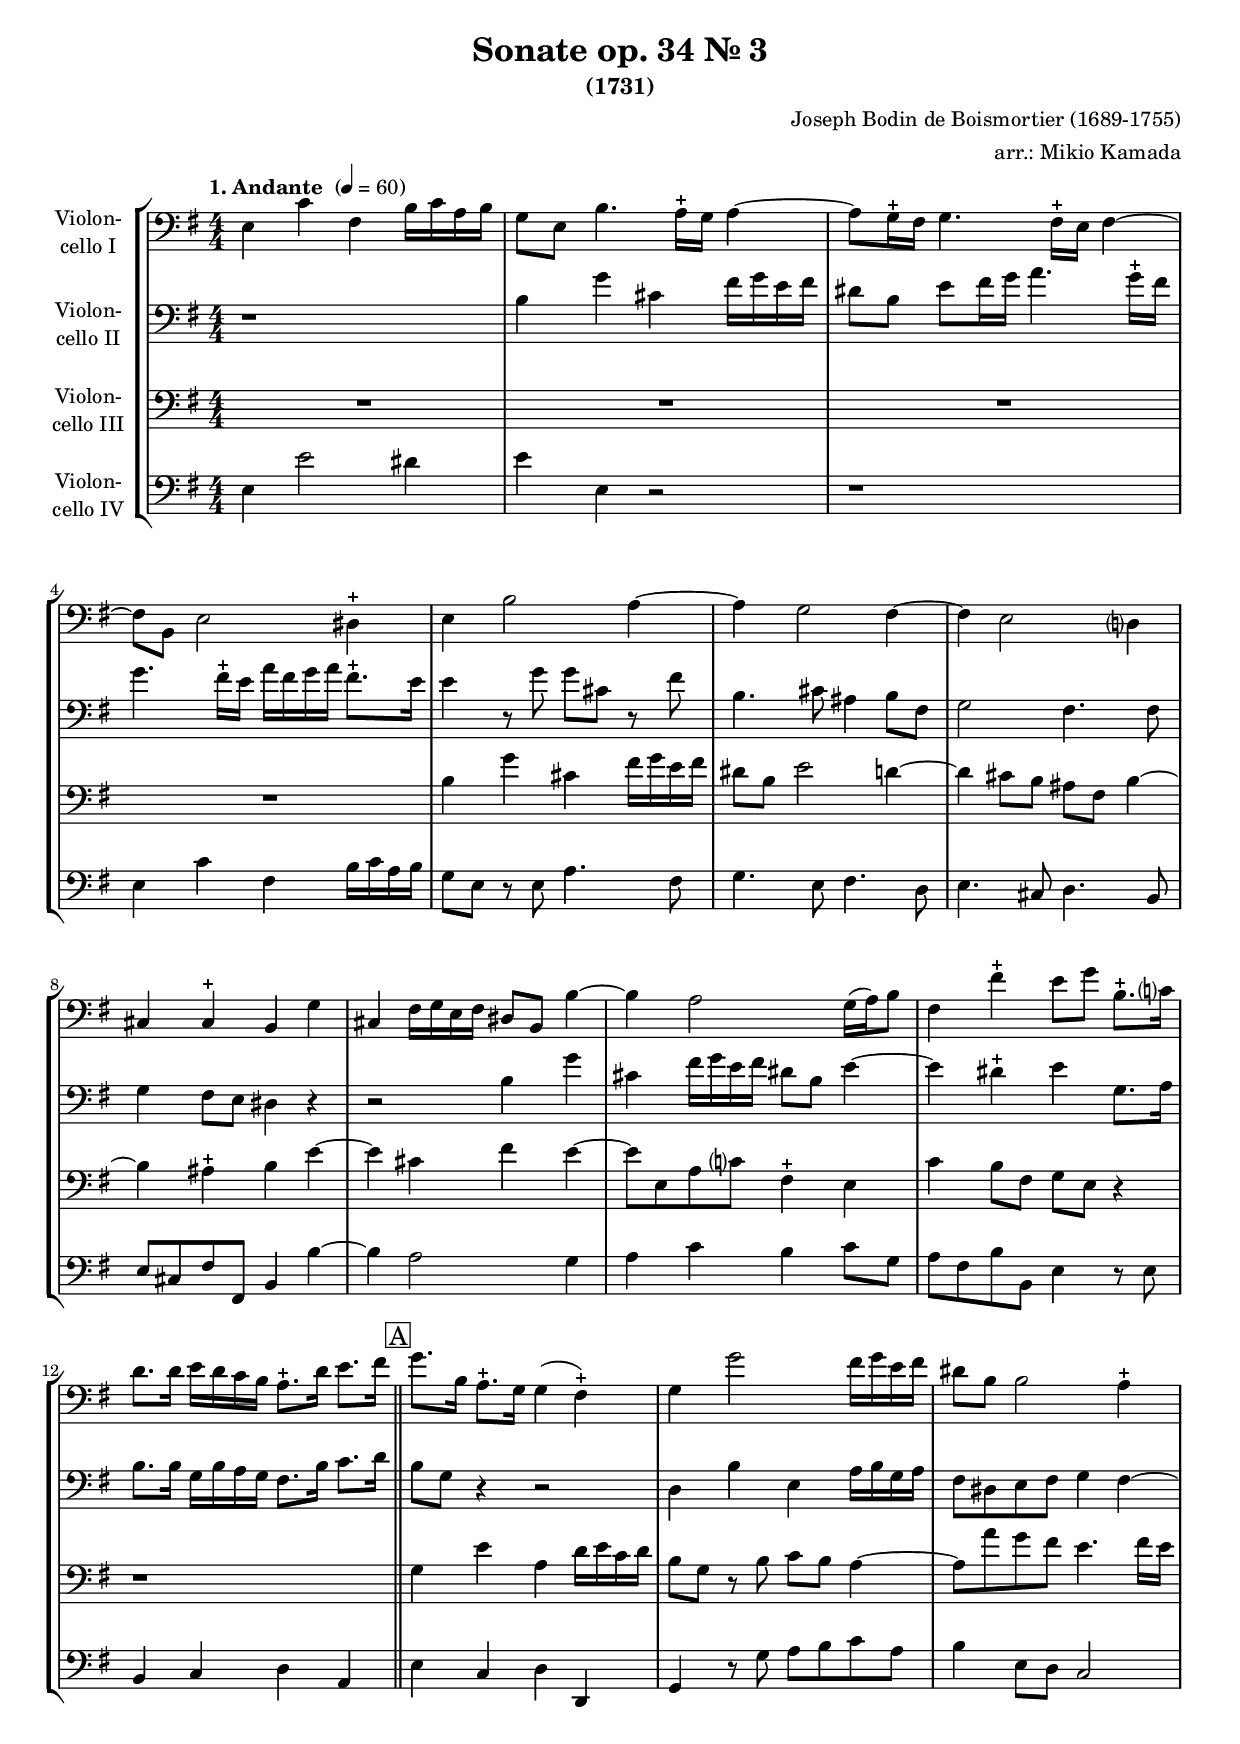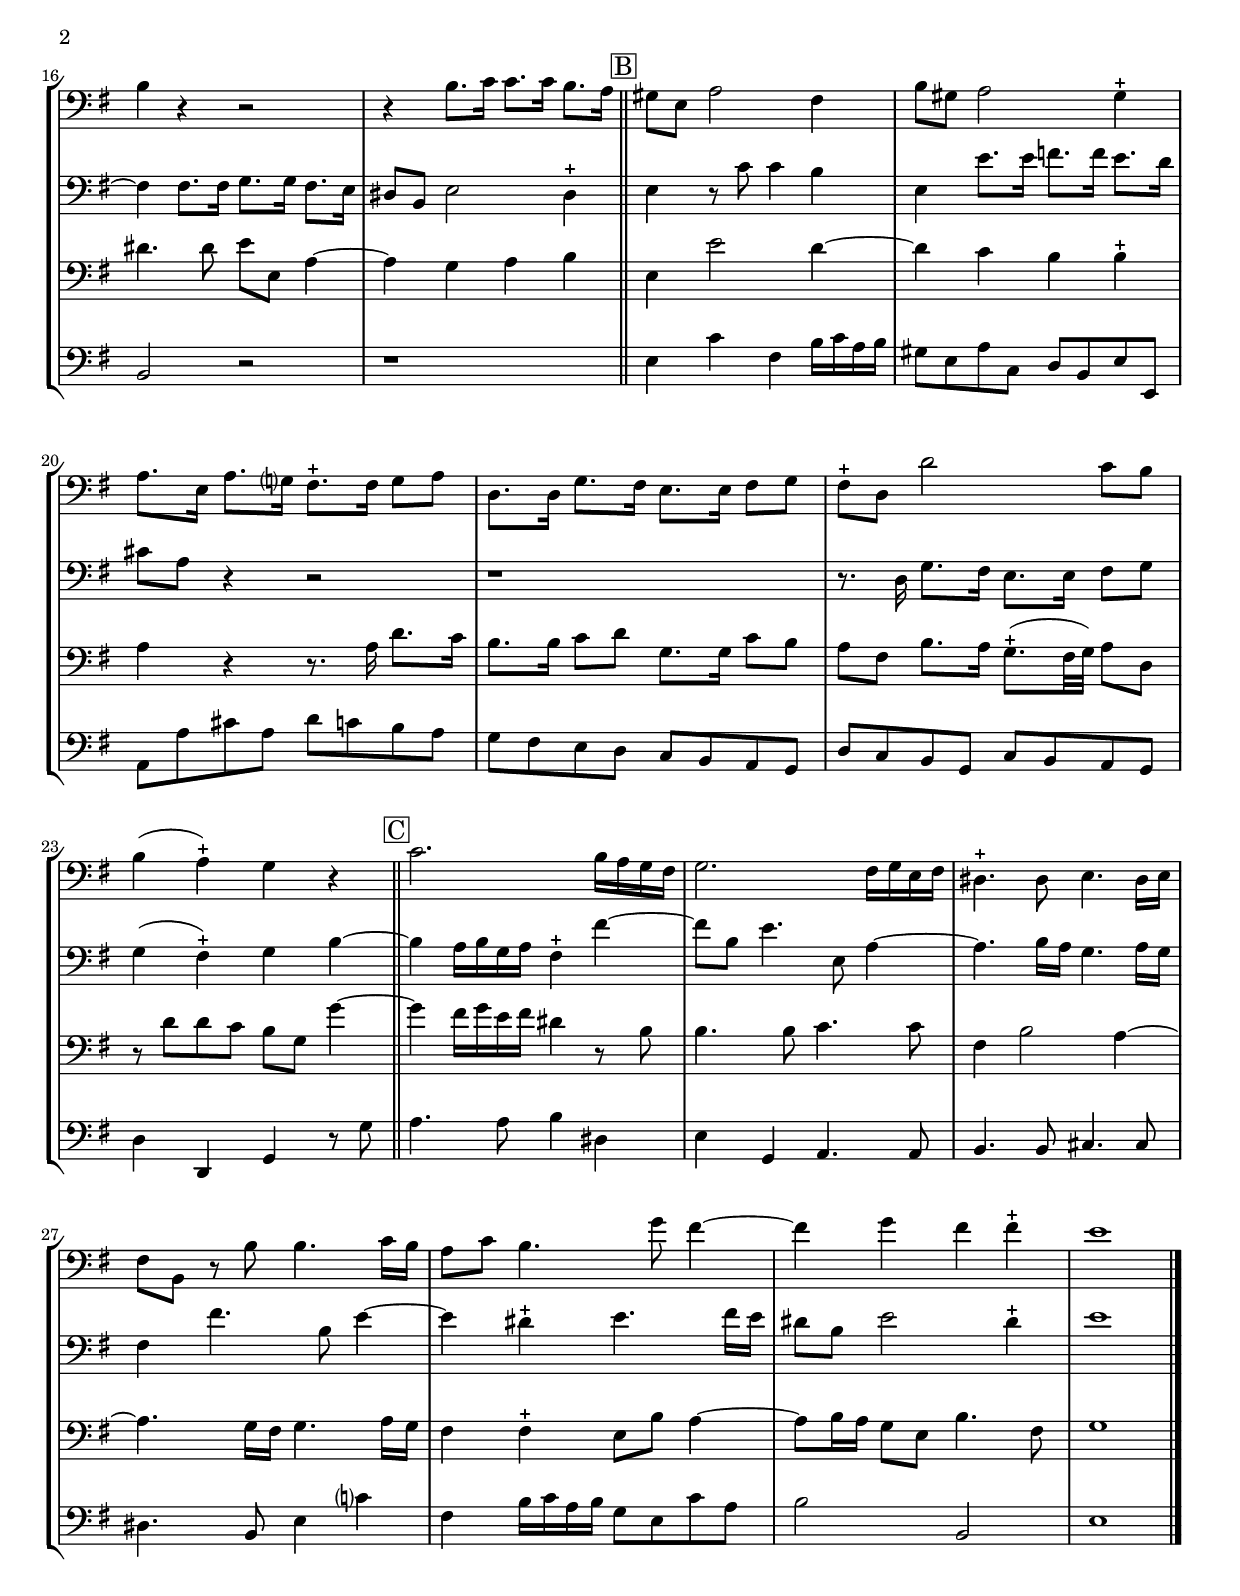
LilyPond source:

\version "2.14.2"
\include "deutsch.ly"

#(set-global-staff-size 18)

\header {
  title    = "Sonate op. 34 Nr. 3"
  subtitle = "(1731)"
  composer = "Joseph Bodin de Boismortier (1689-1755)"
  arranger = "arr.: Mikio Kamada"
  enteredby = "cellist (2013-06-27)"
}

voiceconsts = {
  \key g \major
  \clef "bass"
  \numericTimeSignature
  \compressFullBarRests
  \set tupletSpannerDuration = #(ly:make-moment 1 4)
}

%minstr = "harpsichord"
mihi = "clarinet"
%minstr = "accordion"
milo = "bassoon"

introa = { \tempo "1. Andante " 4=60 \time 4/4 }

boxa = { \bar "||" \mark \markup \box "A" }
boxb = { \bar "||" \mark \markup \box "B" }
boxc = { \bar "||" \mark \markup \box "C" }

va = \relative c {
  \voiceconsts

  \introa
  e4 c' fis, h16 c a h
  g8 e h'4. a16-+ g a4~
  a8 g16-+ fis g4. fis16-+ e fis4~
  fis8 h, e2 dis4-+
  e h'2 a4~
  a g2 fis4~

  fis e2 d?4
  cis cis-+ h g'
  cis, fis16 g e fis dis8 h h'4~
  h a2 g16( a) h8
  fis4 fis'-+ e8 g h,8.-+ c?16
  d8. d16 e d c h a8.-+ d16 e8. fis16 \boxa

  g8. h,16 a8.-+ g16 g4( fis)-+
  g g'2 fis16 g e fis
  dis8 h h2 a4-+
  h r r2
  r4 h8. c16 c8. c16 h8. a16 \boxb
  gis8 e a2 fis4

  h8 gis a2 gis4-+
  a8. e16 a8. g?16 fis8.-+ fis16 g8 a
  d,8. d16 g8. fis16 e8. e16 fis8 g
  fis-+ d d'2 c8 h
  h4( a)-+ g r \boxc
  c2. h16 a g fis

  g2. fis16 g e fis
  dis4.-+ dis8 e4. dis16 e
  fis8 h, r h' h4. c16 h
  a8 c h4. g'8 fis4~
  fis g fis fis-+
  e1 \bar "|."
}

vb = \relative c' {
  \voiceconsts

  \introa
  r1
  h4 g' cis, fis16 g e fis
  dis8 h e fis16 g a4. g16-+ fis
  g4. fis16-+ e a fis g a fis8.-+ e16
  e4 r8 g g cis, r fis
  h,4. cis8 ais4 h8 fis

  g2 fis4. fis8
  g4 fis8 e dis4 r
  r2 h'4 g'
  cis, fis16 g e fis dis8 h e4~
  e dis-+ e g,8. a16
  h8. h16 g h a g fis8. h16 c8. d16 \boxa

  h8 g r4 r2
  d4 h' e, a16 h g a
  fis8 dis e fis g4 fis~
  fis fis8. fis16 g8. g16 fis8. e16
  dis8 h e2 dis4-+ \boxb
  e r8 c' c4 h

  e, e'8. e16 f8. f16 e8. d16
  cis8 a r4 r2
  r1
  r8. d,16 g8. fis16 e8. e16 fis8 g
  g4( fis)-+ g h~ \boxc
  h a16 h g a fis4-+ fis'~

  fis8 h, e4. e,8 a4~
  a4. h16 a g4. a16 g
  fis4 fis'4. h,8 e4~
  e dis-+ e4. fis16 e
  dis8 h e2 dis4-+
  e1 \bar "|."
}

vc = \relative c' {
  \voiceconsts

  \introa
  R1*4
  h4 g' cis, fis16 g e fis
  dis8 h e2 d4~

  d cis8 h ais fis h4~
  h ais-+ h e~
  e cis fis e~
  e8 e, a c? fis,4-+ e
  c' h8 fis g e r4
  r1 \boxa

  g4 e' a, d16 e c d
  h8 g r h c h a4~
  a8 a' g fis e4. fis16 e
  dis4. dis8 e e, a4~
  a g a h \boxb
  e, e'2 d4~

  d c h h-+
  a r r8. a16 d8. c16
  h8. h16 c8 d g,8. g16 c8 h
  a fis h8. a16 g8.(-+ fis32 g) a8 d,
  r d' d c h g g'4~ \boxc

  g fis16 g e fis dis4 r8 h
  h4. h8 c4. c8
  fis,4 h2 a4~
  a4. g16 fis g4. a16 g
  fis4 fis-+ e8 h' a4~
  a8 h16 a g8 e h'4. fis8
  g1 \bar "|."
}

vd = \relative c {
  \voiceconsts

  \introa
  e4 e'2 dis4
  e e, r2
  r1
  e4 c' fis, h16 c a h
  g8 e r e a4. fis8
  g4. e8 fis4. d8
  e4. cis8 d4. h8

  e cis fis fis, h4 h'~
  h a2 g4
  a c h c8 g
  a fis h h, e4 r8 e
  h4 c d a \boxa
  e' c d d,

  g r8 g' a h c a
  h4 e,8 d c2
  h r
  r1 \boxb
  e4 c' fis, h16 c a h
  gis8 e a c, d h e e,

  a a' cis a d c h a
  g fis e d c h a g
  d' c h g c h a g
  d'4 d, g r8 g' \boxc
  a4. a8 h4 dis,

  e g, a4. a8
  h4. h8 cis4. cis8
  dis4. h8 e4 c'?
  fis, h16 c a h g8 e c' a
  h2 h,
  e1 \bar "|."
}


music = \new StaffGroup <<
      \new Staff {
	\set Staff.midiInstrument = \milo
	\set Staff.instrumentName = \markup \center-column { "Violon-" "cello I" }
	\transpose g g { \va }
      }

      \new Staff {
	\set Staff.midiInstrument = \milo
	\set Staff.instrumentName = \markup \center-column { "Violon-" "cello II" }
	\transpose g g { \vb }
      }

      \new Staff {
	\set Staff.midiInstrument = \milo
	\set Staff.instrumentName = \markup \center-column { "Violon-" "cello III" }
	\transpose g g { \vc }
      }

      \new Staff {
	\set Staff.midiInstrument = \milo
	\set Staff.instrumentName = \markup \center-column { "Violon-" "cello IV" }
	\transpose g g { \vd }
      }
>>

\book {
  \score {
    \music
    \layout {}
  }

  \score {
    \unfoldRepeats \music

    \midi {
      \context {
        \Score
      }
    }
  }
}
